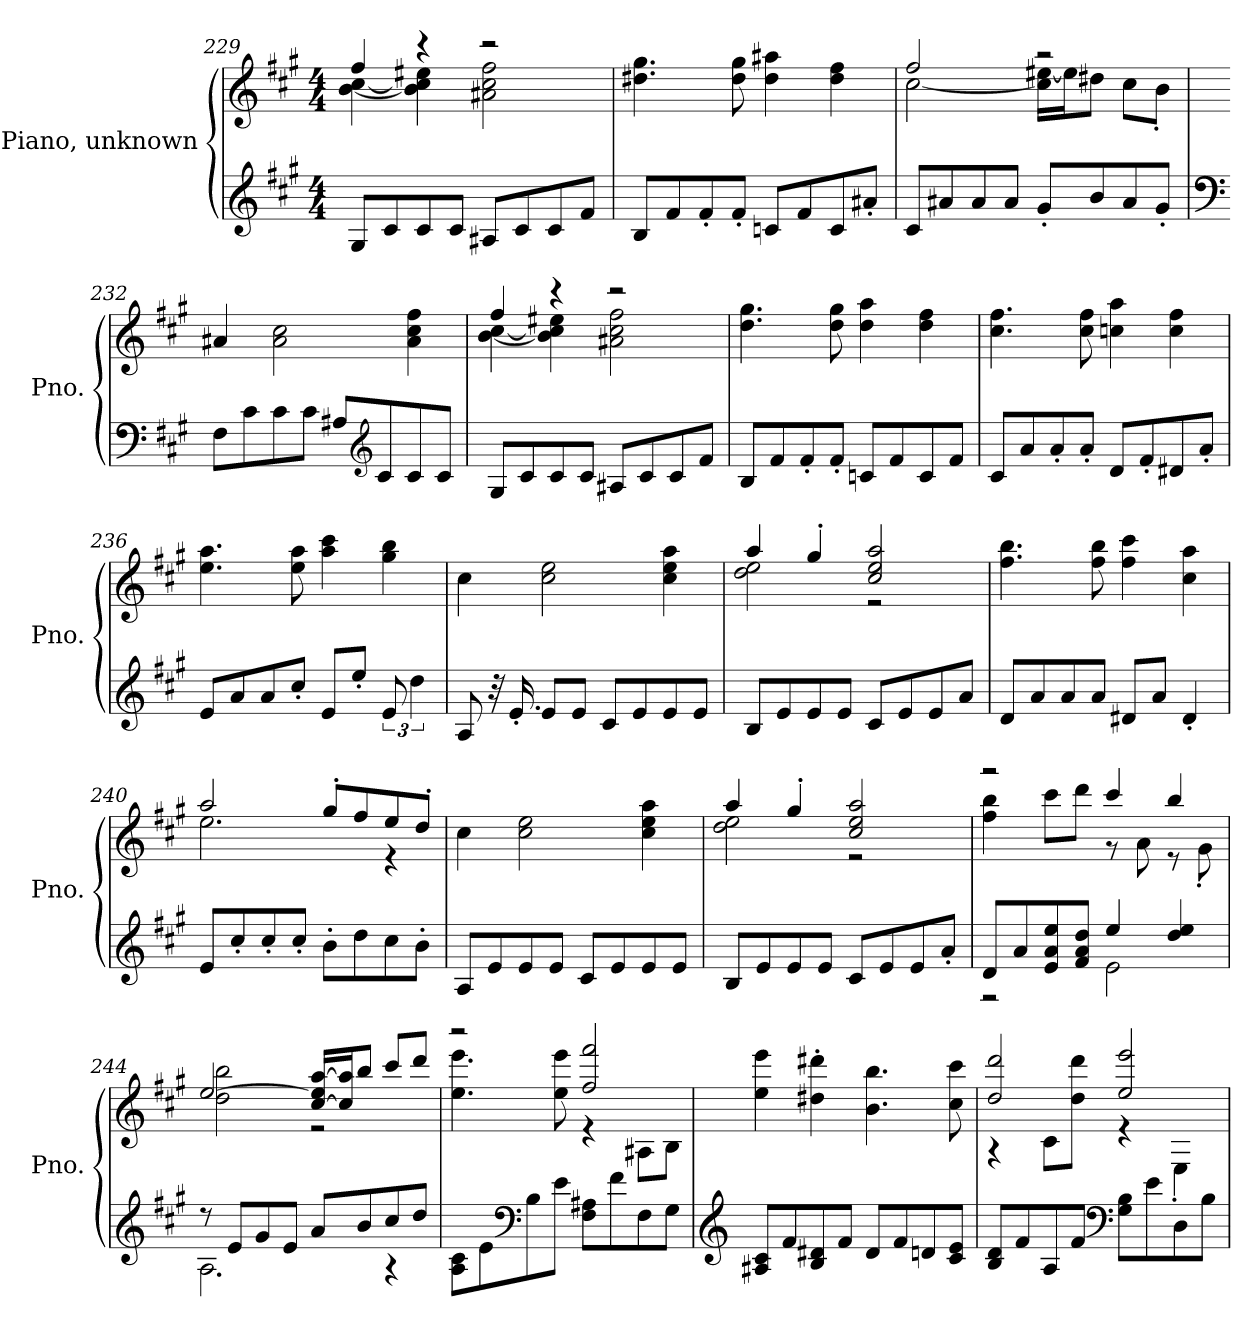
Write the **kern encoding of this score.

**kern	**kern
*part1	*part1
*staff2	*staff1
*I"Piano, unknown	*
*I'Pno.	*
!!LO:LB:g=z
*clefG2	*clefG2
*k[f#c#g#]	*k[f#c#g#]
*M4/4	*M4/4
=229	=229
*	*^
8G#/L	4ff#/	[4b\ [4cc#\
8c#/	.	.
8c#/	4r	4b\] 4cc#\] 4ee#X\
8c#/J	.	.
8A#X/L	2r	2a#X\ 2cc#\ 2ff#\
8c#/	.	.
8c#/	.	.
8f#/J	.	.
*	*v	*v
=230	=230
8B/L	4.dd#X\ 4.gg#\
8f#/	.
8f#'/	.
8f#'/J	8dd#\ 8gg#\
8cn/L	4dd#\ 4aa#X\
8f#/	.
8c/	4dd#\ 4ff#\
8a#X'/J	.
=231	=231
*	*^
8c#/L	2ff#/	[2cc#\
8a#X/	.	.
8a#/	.	.
8a#/J	.	.
8g#'/L	2r	16cc#\] [16ee#X\LL
.	.	16ee#\J]
8b/	.	8dd#X\J
8a#/	.	8cc#\L
8g#'/J	.	8b'\J
*	*v	*v
!!LO:LB:g=z
=232	=232
*clefF4	*
8F#\L	4a#X/
8c#\	.
8c#\	2a#\ 2cc#\
8c#\J	.
8A#X/L	.
*clefG2	*
8c#/	.
8c#/	4a#\ 4cc#\ 4ff#\
8c#/J	.
=233	=233
*	*^
8G#/L	4ff#/	[4b\ [4cc#\
8c#/	.	.
8c#/	4r	4b\] 4cc#\] 4ee#X\
8c#/J	.	.
8A#X/L	2r	2a#X\ 2cc#\ 2ff#\
8c#/	.	.
8c#/	.	.
8f#/J	.	.
*	*v	*v
=234	=234
8B/L	4.dd\ 4.gg#\
8f#/	.
8f#'/	.
8f#'/J	8dd\ 8gg#\
8cn/L	4dd\ 4aa\
8f#/	.
8c/	4dd\ 4ff#\
8f#/J	.
!!LO:LB:g=z
=235	=235
8c#/L	4.cc#\ 4.ff#\
8a/	.
8a'/	.
8a'/J	8cc#\ 8ff#\
8d/L	4ccn\ 4aa\
8f#'/	.
8d#X/	4cc\ 4ff#\
8a'/J	.
=236	=236
8e/L	4.ee\ 4.aa\
8a/	.
8a/	.
8cc#'/J	8ee\ 8aa\
8e/L	4aa\ 4ccc#\
8ee'/J	.
12e/	4gg#\ 4bb\
6dd\	.
=237	=237
8A/	4cc#\
32r	.
16.e'/	.
8e/L	2cc#\ 2ee\
8e/J	.
8c#/L	.
8e/	.
8e/	4cc#\ 4ee\ 4aa\
8e/J	.
=238	=238
*	*^
8B/L	4aa/	2dd\ 2ee\
8e/	.	.
8e/	4gg#'/	.
8e/J	.	.
8c#/L	2cc#/ 2ee/ 2aa/	2r
8e/	.	.
8e/	.	.
8a/J	.	.
*	*v	*v
!!LO:LB:g=z
=239	=239
8d/L	4.ff#\ 4.bb\
8a/	.
8a/	.
8a/J	8ff#\ 8bb\
8d#X/L	4ff#\ 4ccc#\
8a/J	.
4d#'/	4cc#\ 4aa\
=240	=240
*	*^
8e/L	2aa/	2.ee\
8cc#'/	.	.
8cc#'/	.	.
8cc#'/J	.	.
8b'\L	8gg#'/L	.
8dd\	8ff#/	.
8cc#\	8ee/	4r
8b'\J	8dd'/J	.
*	*v	*v
=241	=241
8A/L	4cc#\
8e/	.
8e/	2cc#\ 2ee\
8e/J	.
8c#/L	.
8e/	.
8e/	4cc#\ 4ee\ 4aa\
8e/J	.
=242	=242
*	*^
8B/L	4aa/	2dd\ 2ee\
8e/	.	.
8e/	4gg#'/	.
8e/J	.	.
8c#/L	2cc#/ 2ee/ 2aa/	2r
8e/	.	.
8e/	.	.
8a'/J	.	.
=243	=243	=243
*^	*	*
8d/L	2r	2r	4ff#\ 4bb\
8a/	.	.	.
8e/ 8a/ 8ee/	.	.	8ccc#\L
8f#/ 8a/ 8dd/J	.	.	8ddd\J
4ee/	2e\	4ccc#/	8r
.	.	.	8a\
4dd/ 4ee/	.	4bb/	8r
.	.	.	8g#'\
!!LO:PB:g=z	!!
=244	=244	=244	=244
8r	2.A\	[2ee/	2dd\ 2bb\
8e/L	.	.	.
8g#/	.	.	.
8e/J	.	.	.
8a/L	.	[16cc#/ 16ee/] [16aa/LL	2r
.	.	16cc#/] 16aa/]J	.
8b/	.	8bb/J	.
8cc#/	4r	8ccc#/L	.
8dd/J	.	8ddd/J	.
*v	*v	*	*
=245	=245	=245
8A\ 8c#\L	2r	4.ee\ 4.eee\
8e\	.	.
*clefF4	*	*
8B\	.	.
8e\J	.	8ee\ 8eee\
8F#\ 8A#X\L	2ff#/ 2fff#/	4r
8f#\	.	.
8F#\	.	8A#X\L
8G#\J	.	8B\J
*	*v	*v
=246	=246
*clefG2	*
8A#X/ 8c#/L	4ee\ 4eee\
8f#/	.
8B/ 8d#X/	4dd#X\' 4ddd#X\'
8f#/J	.
8d#/L	4.b\ 4.bb\
8f#/	.
8dn/	.
8c#/ 8e/J	8cc#\ 8ccc#\
!!LO:LB:g=z
=247	=247
*	*^
8B/ 8d/L	2dd/ 2ddd/	4r
8f#/	.	.
8A/	.	8c#\L
8f#/J	.	8dd\ 8ddd\J
*clefF4	*	*
8G#\ 8B\L	2ee/ 2eee/	4r
8e\	.	.
8D\	.	4E'\
8B\J	.	.
*	*v	*v
=	=
*-	*-
